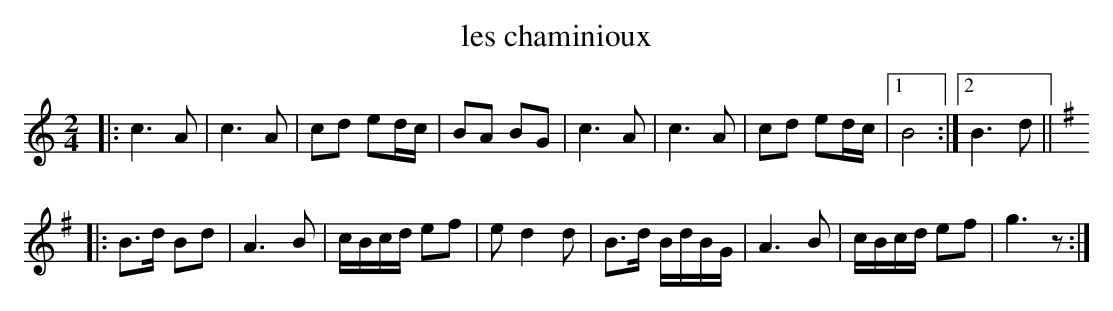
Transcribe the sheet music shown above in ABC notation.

X:1
T: les chaminioux
M: 2/4
L: 1/8
K: Amin
|:c3 A|c3 A|cd ed/c/|BA BG|c3 A|c3 A|cd ed/c/|1 B4:|2 B3 d||
K: Gmaj
|:B>d Bd|A3 B|c/B/c/d/ ef|ed2 d|B>d B/d/B/G/|A3 B|c/B/c/d/ ef|g3 z:|
